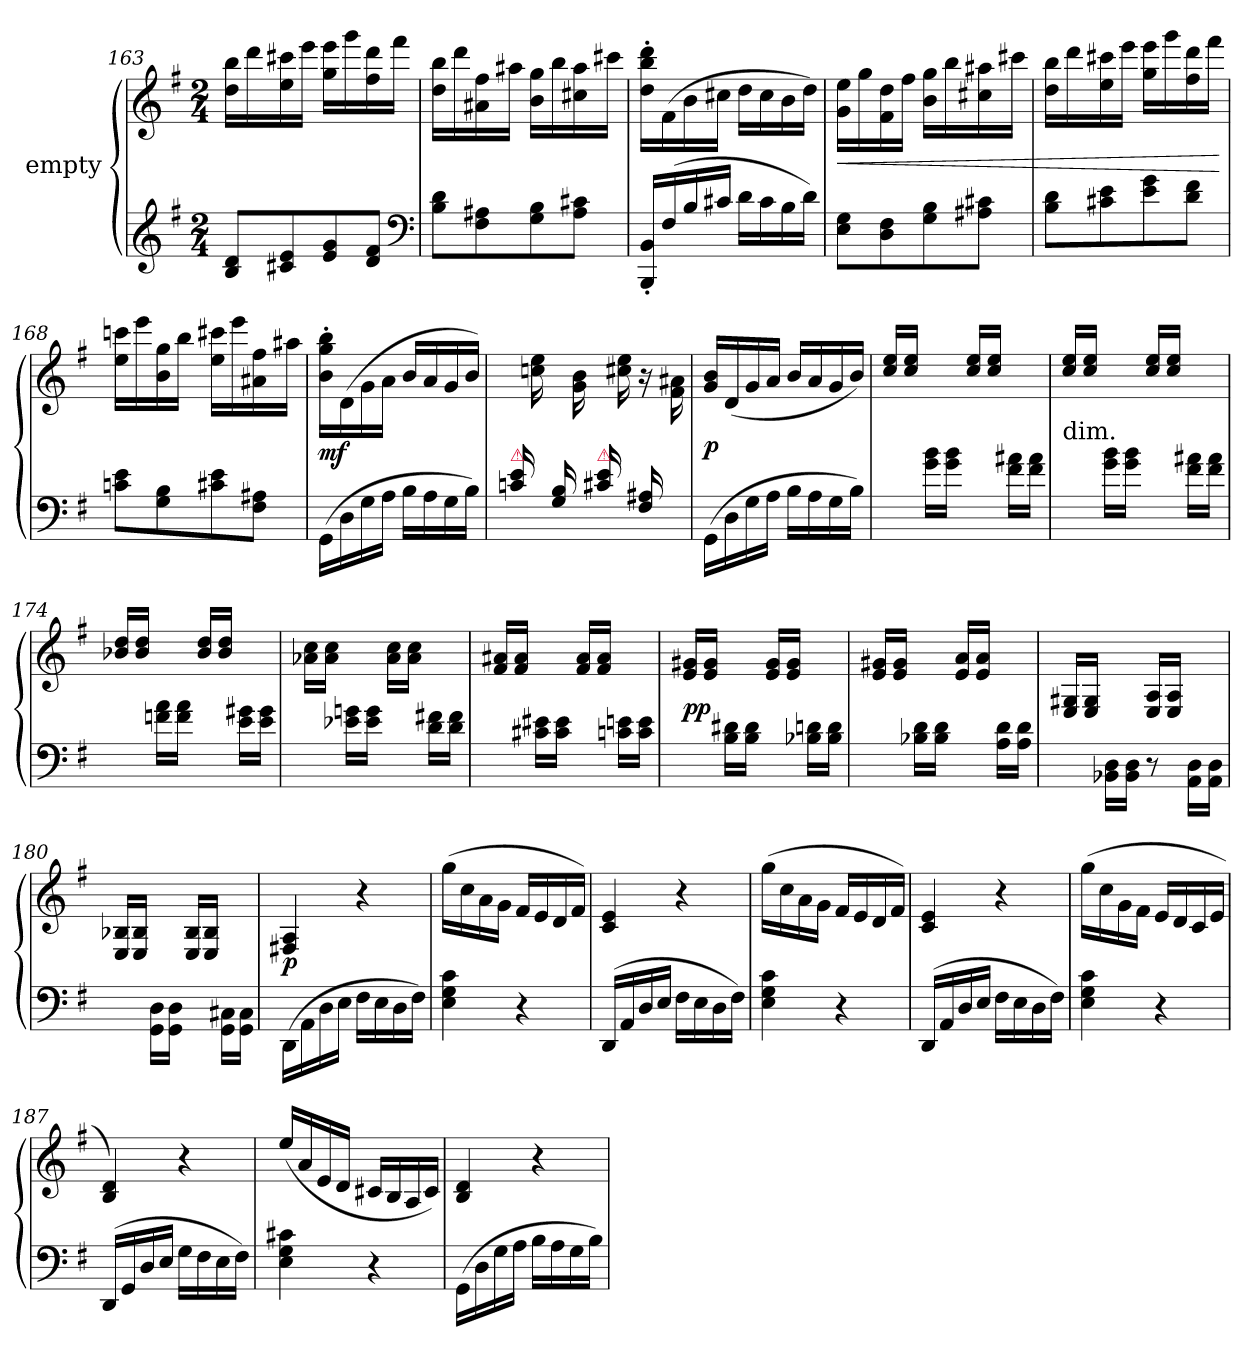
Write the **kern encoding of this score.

**kern	**kern	**dynam
*part1	*part1	*part1
*staff2	*staff1	*staff1/2
*I"empty	*	*
*clefG2	*clefG2	*
*k[f#]	*k[f#]	*
*G:	*G:	*
*M2/4	*M2/4	*
=163	=163	=163
8B/ 8d/L	16dd\ 16bb\LL	.
.	16ddd\	.
8c#X/ 8e/	16ee\ 16ccc#X\	.
.	16eee\JJ	.
8e/ 8g/	16gg\ 16eee\LL	.
.	16ggg\	.
8d/ 8f#/J	16ff#\ 16ddd\	.
.	16fff#\JJ	.
*clefF4	*	*
=164	=164	=164
8B\ 8d\L	16dd\ 16bb\LL	.
.	16ddd\	.
8F#\ 8A#X\	16a#X\ 16ff#\	.
.	16aa#X\JJ	.
8G\ 8B\	16b\ 16gg\LL	.
.	16bb\	.
8A#\ 8c#X\J	16cc#X\ 16aa#\	.
.	16ccc#X\JJ	.
=165	=165	=165
16BBB'/ 16BB'/LL	16dd'\ 16bb'\ 16ddd'\LL	.
(16F#/	(16f#\	.
16B/	16b\	.
16c#X/JJ	16cc#X\JJ	.
16d\LL	16dd\LL	.
16c#\	16cc#\	.
16B\	16b\	.
16d\JJ)	16dd\JJ)	.
=166	=166	=166
!	!	!LO:HP:b
8E\ 8G\L	16g\ 16ee\LL	<
.	16gg\	.
8D\ 8F#\	16f#\ 16dd\	.
.	16ff#\JJ	.
8G\ 8B\	16b\ 16gg\LL	.
.	16bb\	.
8A#X\ 8c#X\J	16cc#X\ 16aa#X\	.
.	16ccc#X\JJ	.
=167	=167	=167
8B\ 8d\L	16dd\ 16bb\LL	.
.	16ddd\	.
8c#X\ 8e\	16ee\ 16ccc#X\	.
.	16eee\JJ	.
8e\ 8g\	16gg\ 16eee\LL	.
.	16ggg\	.
8d\ 8f#\J	16ff#\ 16ddd\	.
.	16fff#\JJ	.
.	.	[
=168	=168	=168
8cn\ 8e\L	16ee\ 16cccn\LL	.
.	16eee\	.
8G\ 8B\	16b\ 16gg\	.
.	16bb\JJ	.
8c#X\ 8e\	16ee\ 16ccc#X\LL	.
.	16eee\	.
8F#\ 8A#X\J	16a#X\ 16ff#\	.
.	16aa#X\JJ	.
=169	=169	=169
(16GG\LL	16b'\ 16gg'\ 16bb'\LL	mf
16D\	(16d\	.
16G\	16g\	.
16A\JJ	16a\JJ	.
16B\LL	16b/LL	.
16A\	16a/	.
16G\	16g/	.
16B\JJ)	16b/JJ)	.
=170	=170	=170
!LO:TX:a:color=crimson:t=⚠	!	!
16cn/ 16e/	16ryy	.
16ryy	16ccn\ 16ee\	.
16G/ 16B/	16ryy	.
16ryy	16g\ 16b\	.
!LO:TX:a:color=crimson:t=⚠	!	!
16c#X/ 16e/	16ryy	.
16ryy	16cc#X\ 16ee\	.
16F#/ 16A#X/	16r	.
16ryy	16f#\ 16a#X\	.
=171	=171	=171
(16GG\LL	16g/ 16b/LL	p
16D\	(16d/	.
16G\	16g/	.
16A\JJ	16a/JJ	.
16B\LL	16b/LL	.
16A\	16a/	.
16G\	16g/	.
16B\JJ)	16b/JJ)	.
=172	=172	=172
8ryy	16cc/ 16ee/LL	.
.	16cc/ 16ee/JJ	.
16g\ 16b\LL	8ryy	.
16g\ 16b\JJ	.	.
8ryy	16cc/ 16ee/LL	.
.	16cc/ 16ee/JJ	.
16f#\ 16a#X\LL	8ryy	.
16f#\ 16a#\JJ	.	.
=173	=173	=173
!	!LO:TX:c:t=dim.	!
8ryy	16cc/ 16ee/LL	.
.	16cc/ 16ee/JJ	.
16g\ 16b\LL	8ryy	.
16g\ 16b\JJ	.	.
8ryy	16cc/ 16ee/LL	.
.	16cc/ 16ee/JJ	.
16f#\ 16a#X\LL	8ryy	.
16f#\ 16a#\JJ	.	.
=174	=174	=174
8ryy	16b-X/ 16dd/LL	.
.	16b-/ 16dd/JJ	.
16fn\ 16a\LL	8ryy	.
16f\ 16a\JJ	.	.
8ryy	16b-/ 16dd/LL	.
.	16b-/ 16dd/JJ	.
16e\ 16g#X\LL	8ryy	.
16e\ 16g#\JJ	.	.
=175	=175	=175
8ryy	16a-X\ 16cc\LL	.
.	16a-\ 16cc\JJ	.
16e-X\ 16gn\LL	8ryy	.
16e-\ 16g\JJ	.	.
8ryy	16a-\ 16cc\LL	.
.	16a-\ 16cc\JJ	.
16d\ 16f#X\LL	8ryy	.
16d\ 16f#\JJ	.	.
=176	=176	=176
8ryy	16f#/ 16a#X/LL	.
.	16f#/ 16a#/JJ	.
16c#X\ 16e#X\LL	8ryy	.
16c#\ 16e#\JJ	.	.
8ryy	16f#/ 16a#/LL	.
.	16f#/ 16a#/JJ	.
16cn\ 16en\LL	8ryy	.
16c\ 16e\JJ	.	.
=177	=177	=177
8ryy	16e/ 16g#X/LL	pp
.	16e/ 16g#/JJ	.
16B\ 16d#X\LL	8ryy	.
16B\ 16d#\JJ	.	.
8ryy	16e/ 16g#/LL	.
.	16e/ 16g#/JJ	.
16B-X\ 16dn\LL	8ryy	.
16B-\ 16d\JJ	.	.
=178	=178	=178
8ryy	16e/ 16g#X/LL	.
.	16e/ 16g#/JJ	.
16B-X\ 16d\LL	8ryy	.
16B-\ 16d\JJ	.	.
8ryy	16e/ 16a/LL	.
.	16e/ 16a/JJ	.
16A\ 16d\LL	8ryy	.
16A\ 16d\JJ	.	.
=179	=179	=179
8ryy	16E/ 16G#X/LL	.
.	16E/ 16G#/JJ	.
16BB-X\ 16D\LL	8ryy	.
16BB-\ 16D\JJ	.	.
8r	16E/ 16A/LL	.
.	16E/ 16A/JJ	.
16AA\ 16D\LL	8ryy	.
16AA\ 16D\JJ	.	.
=180	=180	=180
8ryy	16E/ 16B-X/LL	.
.	16E/ 16B-/JJ	.
16GG\ 16D\LL	8ryy	.
16GG\ 16D\JJ	.	.
8ryy	16E/ 16B-/LL	.
.	16E/ 16B-/JJ	.
16GG\ 16C#X\LL	8ryy	.
16GG\ 16C#\JJ	.	.
=181	=181	=181
(16DD\LL	4F#X/ 4A/	p
16AA\	.	.
16D\	.	.
16E\JJ	.	.
16F#\LL	4r	.
16E\	.	.
16D\	.	.
16F#\JJ)	.	.
=182	=182	=182
4E\ 4G\ 4c\	(16gg\LL	.
.	16cc\	.
.	16a\	.
.	16g\JJ	.
4r	16f#/LL	.
.	16e/	.
.	16d/	.
.	16f#/JJ)	.
=183	=183	=183
(16DD/LL	4c/ 4e/	.
16AA/	.	.
16D/	.	.
16E/JJ	.	.
16F#\LL	4r	.
16E\	.	.
16D\	.	.
16F#\JJ)	.	.
=184	=184	=184
4E\ 4G\ 4c\	(16gg\LL	.
.	16cc\	.
.	16a\	.
.	16g\JJ	.
4r	16f#/LL	.
.	16e/	.
.	16d/	.
.	16f#/JJ)	.
=185	=185	=185
(16DD/LL	4c/ 4e/	.
16AA/	.	.
16D/	.	.
16E/JJ	.	.
16F#\LL	4r	.
16E\	.	.
16D\	.	.
16F#\JJ)	.	.
=186	=186	=186
4E\ 4G\ 4c\	(16gg\LL	.
.	16cc\	.
.	16g\	.
.	16f#\JJ	.
4r	16e/LL	.
.	16d/	.
.	16c/	.
.	16e/JJ	.
=187	=187	=187
(16DD/LL	4B/ 4d/)	.
16GG/	.	.
16D/	.	.
16E/JJ	.	.
16G\LL	4r	.
16F#\	.	.
16E\	.	.
16F#\JJ)	.	.
=188	=188	=188
4E\ 4G\ 4c#X\	(16ee/LL	.
.	16a/	.
.	16e/	.
.	16d/JJ	.
4r	16c#X/LL	.
.	16B/	.
.	16A/	.
.	16c#/JJ)	.
=189	=189	=189
(16GG\LL	4B/ 4d/	.
16D\	.	.
16G\	.	.
16A\JJ	.	.
16B\LL	4r	.
16A\	.	.
16G\	.	.
16B\JJ)	.	.
=	=	=
*-	*-	*-
